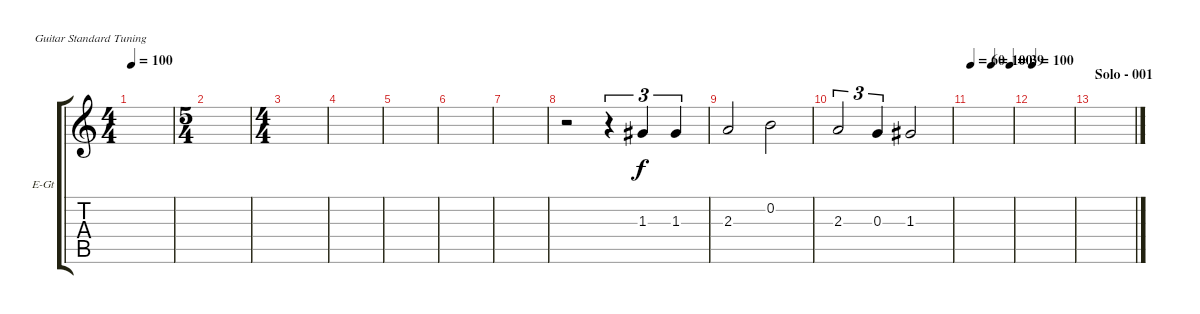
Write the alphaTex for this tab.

\bracketExtendMode groupsimilarinstruments
\firstSystemTrackNameOrientation horizontal
\otherSystemsTrackNameOrientation horizontal
\track ("vocal back (Artur Potemkin)" "E-Gt") {instrument electricguitarclean}
\staff {score tabs}
\tuning (E4 B3 G3 D3 A2 E2)
\ts (4 4)
\beaming (8 2 2 2 2)
\tempo 100
\clef g2
\scale
0.395904
\ks aminor
|
\ts (5 4)
\beaming (8 2 2 2 4)
\scale
0.395904 |
\ts (4 4)
\beaming (8 2 2 2 2)
\scale
0.395904 |
\scale
0.208191 |
\scale
0.333333 |
\scale
0.333333 |
\scale
0.333333 |
\scale
0.333333 r.2 r.4{tu (3 2)} 1.3.4{tu (3 2)} 1.3.4{tu (3 2)} |
\scale
0.333333 2.3.2 0.2.2 |
\scale
0.333333 2.3.2{tu (3 2)} 0.3.4{tu (3 2)} 1.3.2 |
\tempo 60
\tempo (100 0.5)
\tempo (39 0.94375)
\scale
0.333333 |
\tempo 100
\scale
0.333333 |
\section ("" "Solo - 001")
\scale
0.333333 |
\scale
0.333333 |
\scale
0.333333 |
\scale
0.333333
